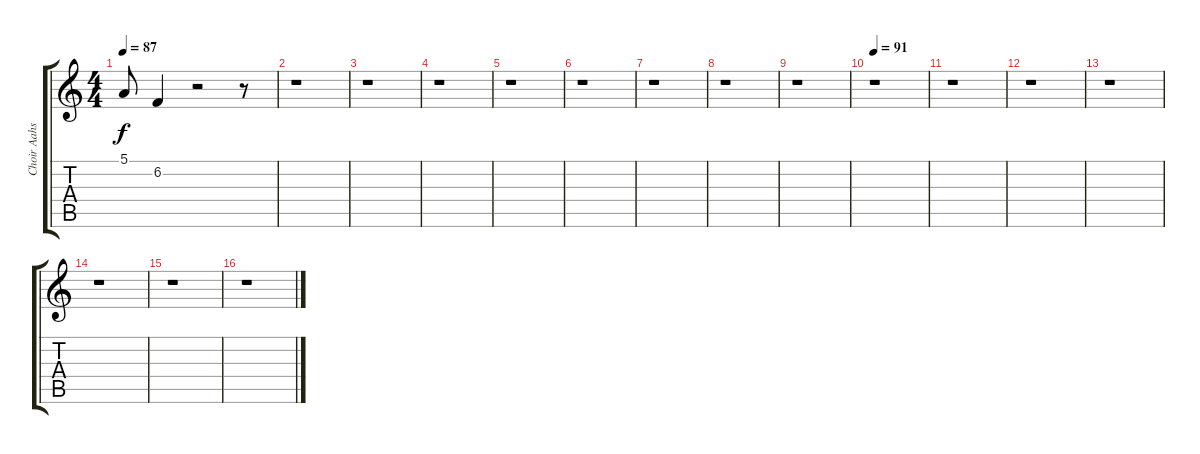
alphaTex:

\track ("Choir Aahs" "Choir Aahs") {instrument choiraahs}
\staff {score tabs}
\tuning (E4 B3 G3 D3 A2 E2) {hide}
\ts (4 4)
\tempo 87
\clef g2
\ks c
5.1{t}.8{dy f} 6.2.4 r.2 r.8 |
r.1 |
r.1 |
r.1 |
r.1 |
r.1 |
r.1 |
r.1 |
r.1 |
\tempo 91
r.1 |
r.1 |
r.1 |
r.1 |
r.1 |
r.1 |
r.1
